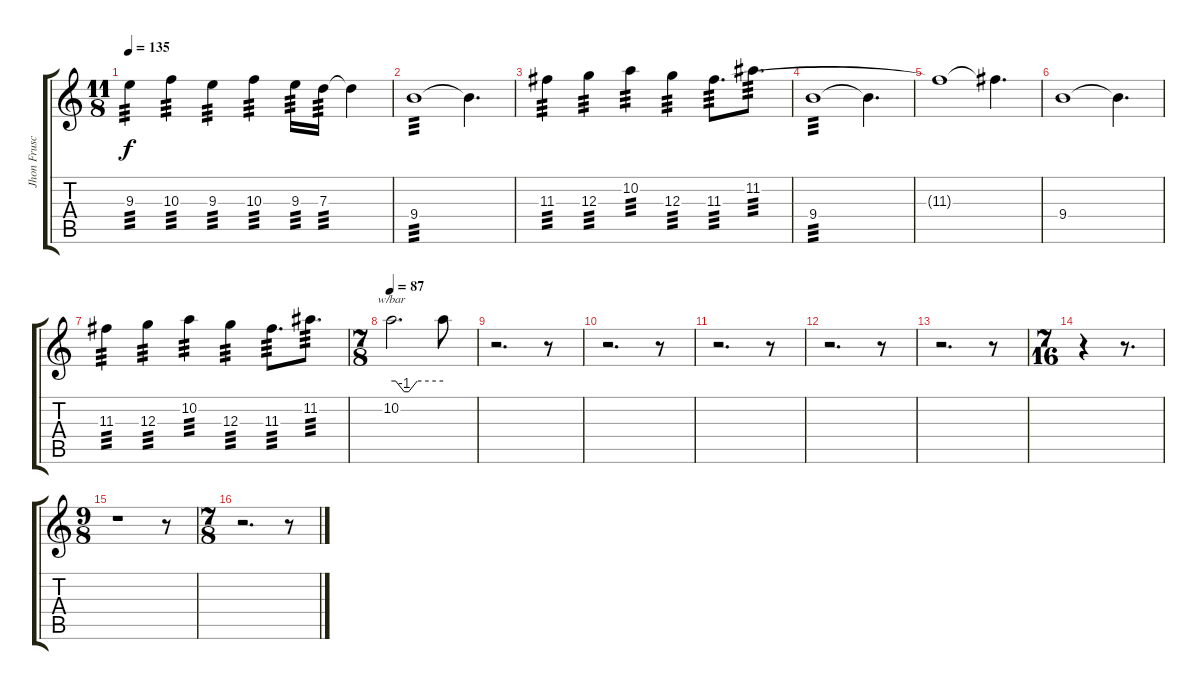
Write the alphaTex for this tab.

\track ("Jhon Frusciante" "Jhon Frusc") {instrument distortionguitar}
\staff {score tabs}
\tuning (E4 B3 G3 D3 A2 E2) {hide}
\ts (11 8)
\tempo 135
\clef g2
\ks c
9.3.4{tp 3 dy f} 10.3.4{tp 3} 9.3.4{tp 3} 10.3.4{tp 3} 9.3.16{tp 3} 7.3.16{tp 3} 7.3{t}.4 |
9.4.1{tp 3} 9.4{t}.4{d} |
11.3.4{tp 3} 12.3.4{tp 3} 10.2.4{tp 3} 12.3.4{tp 3} 11.3.8{d tp 3} 11.2.8{d tp 3} |
9.4.1{tp 3} 9.4{t}.4{d} |
11.3{t}.1 11.3{t}.4{d} |
9.4.1 9.4{t}.4{d} |
11.3.4{tp 3} 12.3.4{tp 3} 10.2.4{tp 3} 12.3.4{tp 3} 11.3.8{d tp 3} 11.2.8{d tp 3} |
\ts (7 8)
\tempo 87
10.2.2{d tbe (custom default 0 0 5 0 15 -4 20 -4 30 0 60 0)} 10.2{t}.8 |
r.2{d} r.8 |
r.2{d} r.8 |
r.2{d} r.8 |
r.2{d} r.8 |
r.2{d} r.8 |
\ts (7 16)
r.4 r.8{d} |
\ts (9 8)
r.1 r.8 |
\ts (7 8)
r.2{d} r.8
